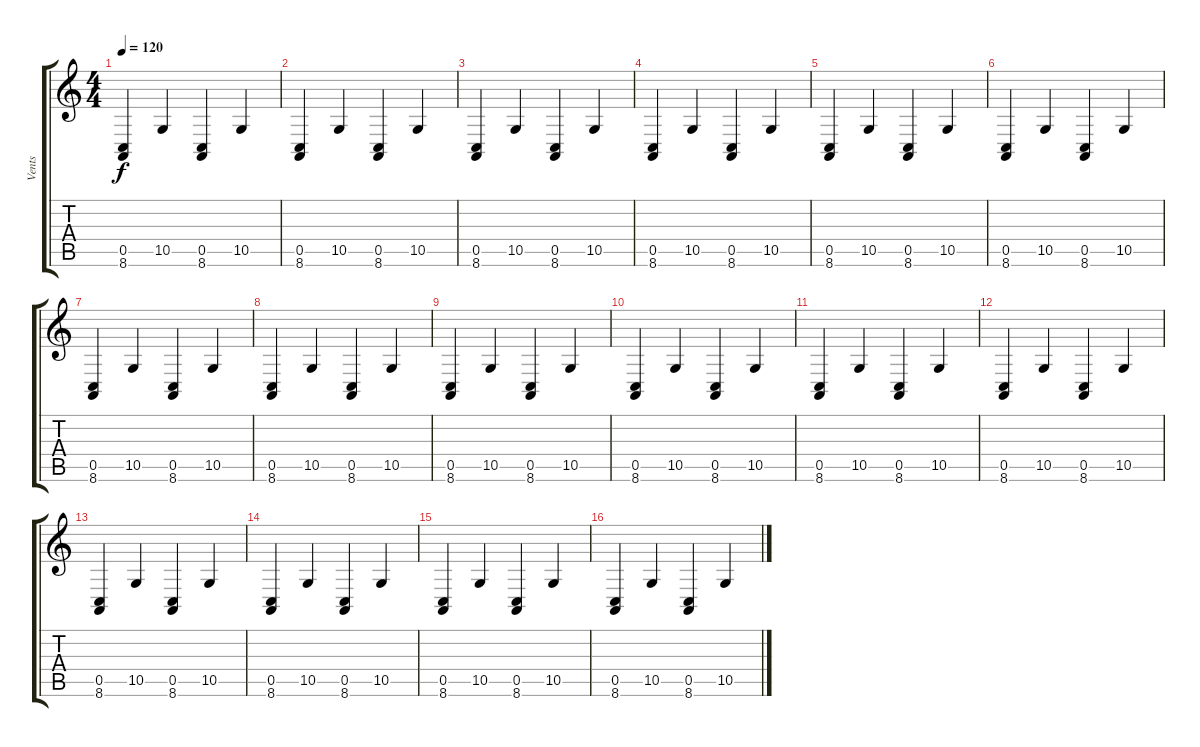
\track ("Vents" "Vents") {instrument stringensemble1}
\staff {score tabs}
\tuning (E4 B3 G3 D3 A2 E2) {hide}
\ts (4 4)
\tempo 120
\clef g2
\ks c
(0.5 8.6).4{dy f volume 7 instrument stringensemble1} 10.5.4 (0.5 8.6).4 10.5.4 |
(0.5 8.6).4 10.5.4 (0.5 8.6).4 10.5.4 |
(0.5 8.6).4 10.5.4 (0.5 8.6).4 10.5.4 |
(0.5 8.6).4 10.5.4 (0.5 8.6).4 10.5.4 |
(0.5 8.6).4 10.5.4 (0.5 8.6).4 10.5.4 |
(0.5 8.6).4 10.5.4 (0.5 8.6).4 10.5.4 |
(0.5 8.6).4 10.5.4 (0.5 8.6).4 10.5.4 |
(0.5 8.6).4 10.5.4 (0.5 8.6).4 10.5.4 |
(0.5 8.6).4 10.5.4 (0.5 8.6).4 10.5.4 |
(0.5 8.6).4 10.5.4 (0.5 8.6).4 10.5.4 |
(0.5 8.6).4 10.5.4 (0.5 8.6).4 10.5.4 |
(0.5 8.6).4 10.5.4 (0.5 8.6).4 10.5.4 |
(0.5 8.6).4 10.5.4 (0.5 8.6).4 10.5.4 |
(0.5 8.6).4 10.5.4 (0.5 8.6).4 10.5.4 |
(0.5 8.6).4{volume 11} 10.5.4 (0.5 8.6).4 10.5.4 |
(0.5 8.6).4 10.5.4 (0.5 8.6).4 10.5.4
